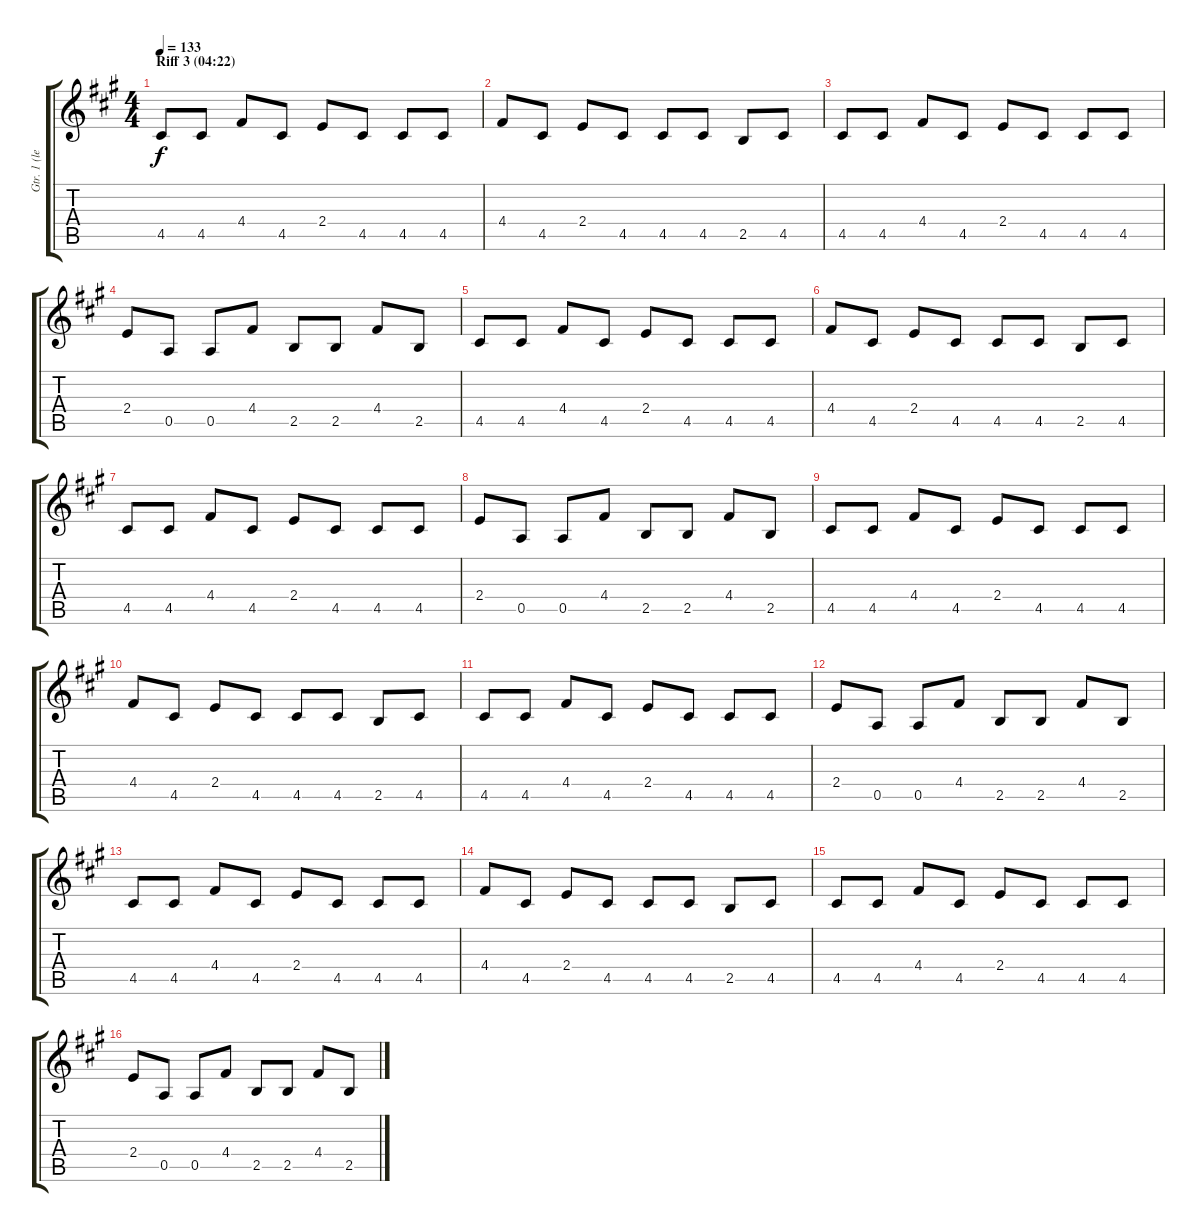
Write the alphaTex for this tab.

\track ("Gtr. 1 (left)" "Gtr. 1 (le") {instrument overdrivenguitar}
\staff {score tabs}
\tuning (E4 B3 G3 D3 A2 E2) {hide}
\ts (4 4)
\section ("" "Riff 3 (04:22)")
\tempo 133
\clef g2
\ks a
4.5.8{dy f volume 12} 4.5.8 4.4.8 4.5.8 2.4.8 4.5.8 4.5.8 4.5.8 |
4.4.8 4.5.8 2.4.8 4.5.8 4.5.8 4.5.8 2.5.8 4.5.8 |
4.5.8 4.5.8 4.4.8 4.5.8 2.4.8 4.5.8 4.5.8 4.5.8 |
2.4.8 0.5.8 0.5.8 4.4.8 2.5.8 2.5.8 4.4.8 2.5.8 |
4.5.8 4.5.8 4.4.8 4.5.8 2.4.8 4.5.8 4.5.8 4.5.8 |
4.4.8 4.5.8 2.4.8 4.5.8 4.5.8 4.5.8 2.5.8 4.5.8 |
4.5.8 4.5.8 4.4.8 4.5.8 2.4.8 4.5.8 4.5.8 4.5.8 |
2.4.8 0.5.8 0.5.8 4.4.8 2.5.8 2.5.8 4.4.8 2.5.8 |
4.5.8{volume 16} 4.5.8 4.4.8 4.5.8 2.4.8 4.5.8 4.5.8 4.5.8 |
4.4.8 4.5.8 2.4.8 4.5.8 4.5.8 4.5.8 2.5.8 4.5.8 |
4.5.8 4.5.8 4.4.8 4.5.8 2.4.8 4.5.8 4.5.8 4.5.8 |
2.4.8 0.5.8 0.5.8 4.4.8 2.5.8 2.5.8 4.4.8 2.5.8 |
4.5.8 4.5.8 4.4.8 4.5.8 2.4.8 4.5.8 4.5.8 4.5.8 |
4.4.8 4.5.8 2.4.8 4.5.8 4.5.8 4.5.8 2.5.8 4.5.8 |
4.5.8 4.5.8 4.4.8 4.5.8 2.4.8 4.5.8 4.5.8 4.5.8 |
2.4.8 0.5.8 0.5.8 4.4.8 2.5.8 2.5.8 4.4.8 2.5.8
